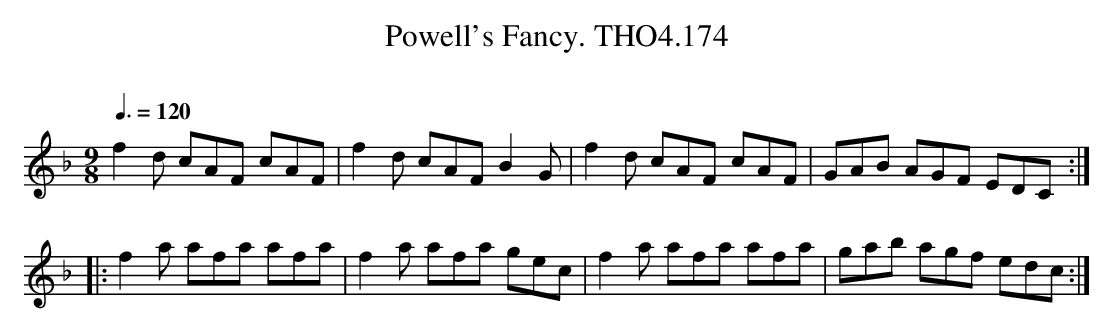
X:1
T:Powell's Fancy. THO4.174
O:
M:9/8
L:1/8
Q:3/8=120
K:F
f2 d cAF cAF|f2 d cAF B2 G|f2 d cAF cAF|GAB AGF EDC:|
|:f2 a afa afa|f2 a afa gec|f2 a afa afa|gab agf edc:|
